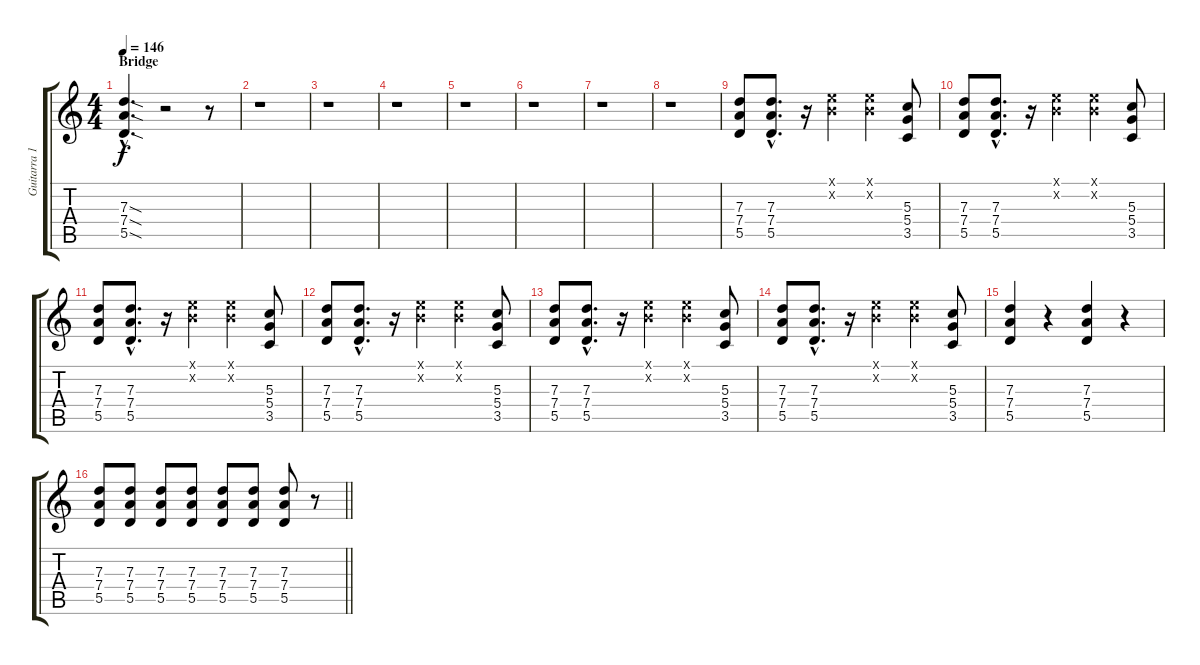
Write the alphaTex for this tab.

\track ("Guitarra 1 - Mathias" "Guitarra 1") {instrument overdrivenguitar}
\staff {score tabs}
\tuning (E4 B3 G3 D3 A2 E2) {hide}
\ts (4 4)
\section ("" "Bridge")
\tempo 146
\clef g2
\ks c
(7.3{sod hac} 7.4{sod hac} 5.5{sod hac}).4{d dy f} r.2 r.8 |
r.1 |
r.1 |
r.1 |
r.1 |
r.1 |
r.1 |
r.1 |
(7.3 7.4 5.5).8 (7.3{hac} 7.4{hac} 5.5{hac}).8{d} r.16 (0.1{x} 0.2{x}).4 (0.1{x} 0.2{x}).4 (5.3 5.4 3.5).8 |
(7.3 7.4 5.5).8 (7.3{hac} 7.4{hac} 5.5{hac}).8{d} r.16 (0.1{x} 0.2{x}).4 (0.1{x} 0.2{x}).4 (5.3 5.4 3.5).8 |
(7.3 7.4 5.5).8 (7.3{hac} 7.4{hac} 5.5{hac}).8{d} r.16 (0.1{x} 0.2{x}).4 (0.1{x} 0.2{x}).4 (5.3 5.4 3.5).8 |
(7.3 7.4 5.5).8 (7.3{hac} 7.4{hac} 5.5{hac}).8{d} r.16 (0.1{x} 0.2{x}).4 (0.1{x} 0.2{x}).4 (5.3 5.4 3.5).8 |
(7.3 7.4 5.5).8 (7.3{hac} 7.4{hac} 5.5{hac}).8{d} r.16 (0.1{x} 0.2{x}).4 (0.1{x} 0.2{x}).4 (5.3 5.4 3.5).8 |
(7.3 7.4 5.5).8 (7.3{hac} 7.4{hac} 5.5{hac}).8{d} r.16 (0.1{x} 0.2{x}).4 (0.1{x} 0.2{x}).4 (5.3 5.4 3.5).8 |
(7.3 7.4 5.5).4 r.4 (7.3 7.4 5.5).4 r.4 |
\barLineRight lightlight
(7.3 7.4 5.5).8 (7.3 7.4 5.5).8 (7.3 7.4 5.5).8 (7.3 7.4 5.5).8 (7.3 7.4 5.5).8 (7.3 7.4 5.5).8 (7.3 7.4 5.5).8 r.8
